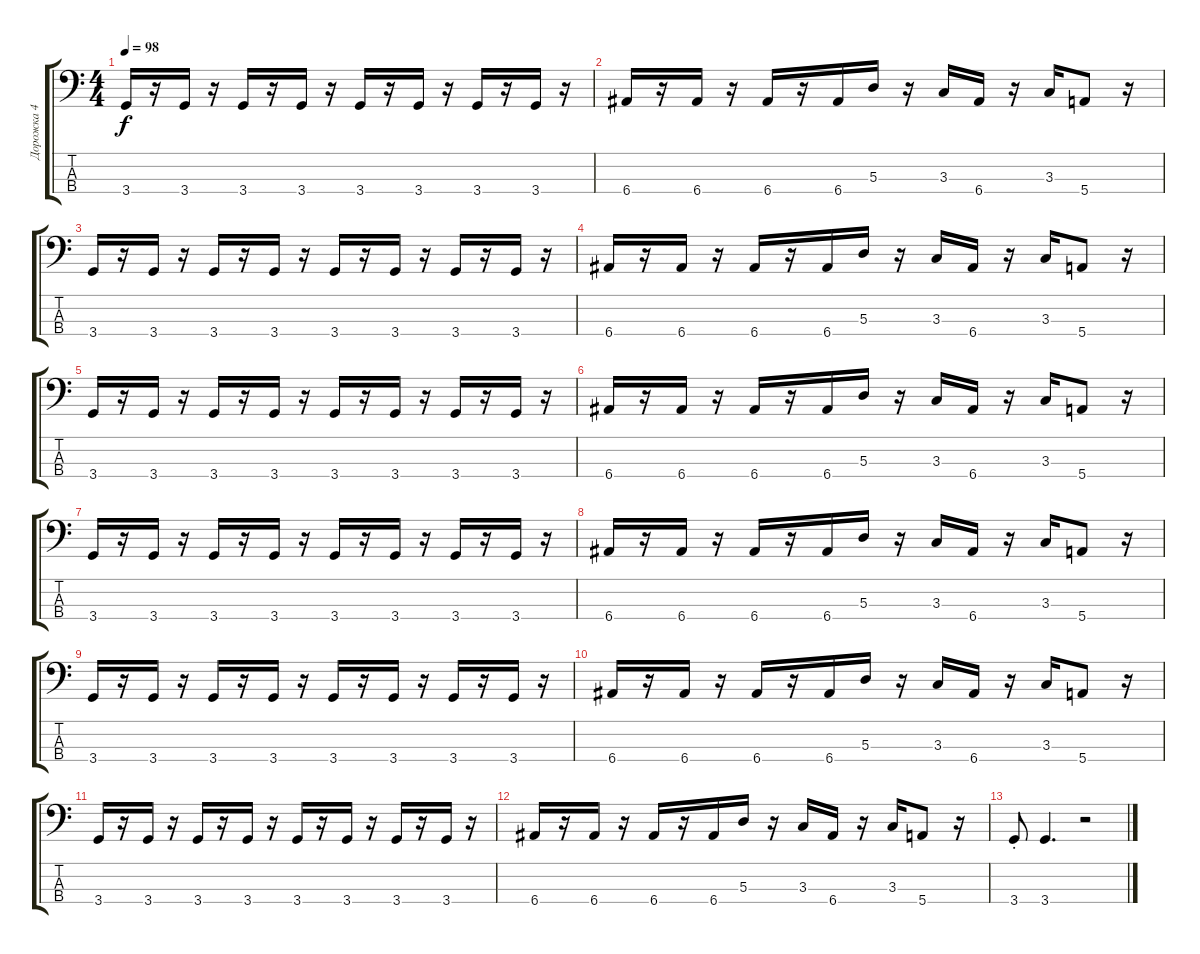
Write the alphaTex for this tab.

\track ("Дорожка 4" "Дорожка 4") {instrument electricbasspick}
\staff {score tabs}
\tuning (G2 D2 A1 E1) {hide}
\ts (4 4)
\tempo 98
\clef f4
\ks c
3.4.16{dy f} r.16 3.4.16 r.16 3.4.16 r.16 3.4.16 r.16 3.4.16 r.16 3.4.16 r.16 3.4.16 r.16 3.4.16 r.16 |
6.4.16 r.16 6.4.16 r.16 6.4.16 r.16 6.4.16 5.3.16 r.16 3.3.16 6.4.16 r.16 3.3.16 5.4.8 r.16 |
3.4.16 r.16 3.4.16 r.16 3.4.16 r.16 3.4.16 r.16 3.4.16 r.16 3.4.16 r.16 3.4.16 r.16 3.4.16 r.16 |
6.4.16 r.16 6.4.16 r.16 6.4.16 r.16 6.4.16 5.3.16 r.16 3.3.16 6.4.16 r.16 3.3.16 5.4.8 r.16 |
3.4.16 r.16 3.4.16 r.16 3.4.16 r.16 3.4.16 r.16 3.4.16 r.16 3.4.16 r.16 3.4.16 r.16 3.4.16 r.16 |
6.4.16 r.16 6.4.16 r.16 6.4.16 r.16 6.4.16 5.3.16 r.16 3.3.16 6.4.16 r.16 3.3.16 5.4.8 r.16 |
3.4.16 r.16 3.4.16 r.16 3.4.16 r.16 3.4.16 r.16 3.4.16 r.16 3.4.16 r.16 3.4.16 r.16 3.4.16 r.16 |
6.4.16 r.16 6.4.16 r.16 6.4.16 r.16 6.4.16 5.3.16 r.16 3.3.16 6.4.16 r.16 3.3.16 5.4.8 r.16 |
3.4.16 r.16 3.4.16 r.16 3.4.16 r.16 3.4.16 r.16 3.4.16 r.16 3.4.16 r.16 3.4.16 r.16 3.4.16 r.16 |
6.4.16 r.16 6.4.16 r.16 6.4.16 r.16 6.4.16 5.3.16 r.16 3.3.16 6.4.16 r.16 3.3.16 5.4.8 r.16 |
3.4.16 r.16 3.4.16 r.16 3.4.16 r.16 3.4.16 r.16 3.4.16 r.16 3.4.16 r.16 3.4.16 r.16 3.4.16 r.16 |
6.4.16 r.16 6.4.16 r.16 6.4.16 r.16 6.4.16 5.3.16 r.16 3.3.16 6.4.16 r.16 3.3.16 5.4.8 r.16 |
3.4{st}.8 3.4.4{d} r.2
